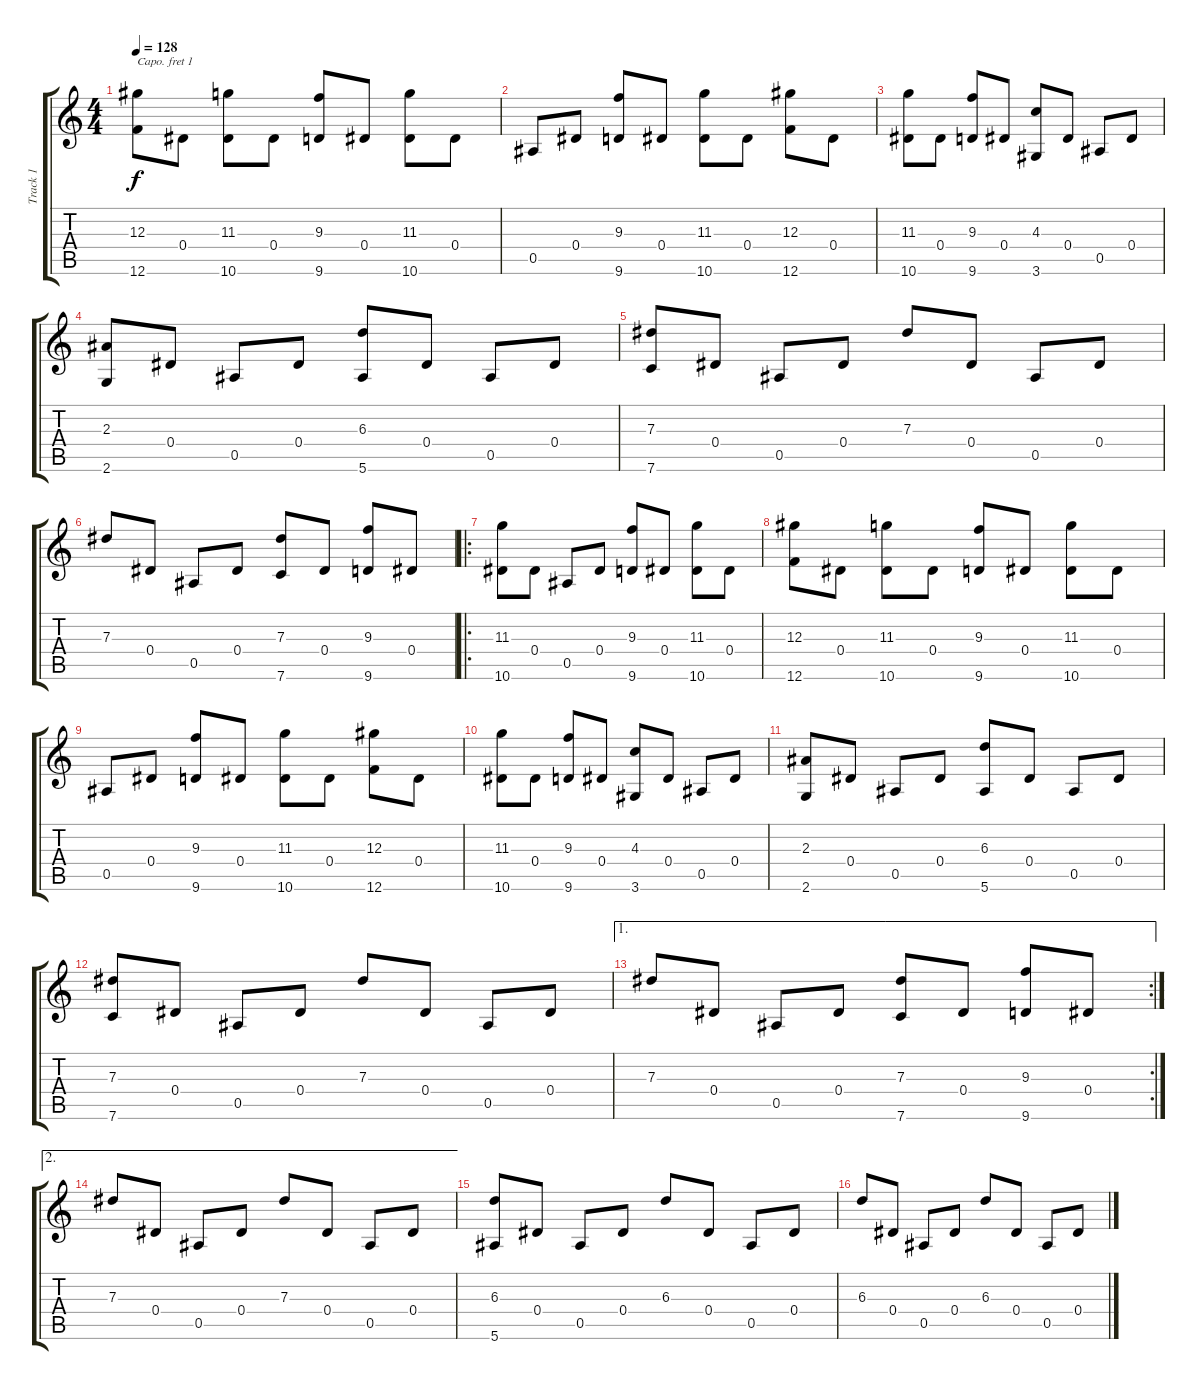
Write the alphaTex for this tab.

\track ("Track 1" "Track 1") {instrument acousticguitarsteel}
\staff {score tabs}
\capo 1
\tuning (E4 B3 G3 D3 A2 E2) {hide}
\ts (4 4)
\tempo 128
\clef g2
\ks c
(12.3 12.6).8{dy f} 0.4.8 (11.3 10.6).8 0.4.8 (9.3 9.6).8 0.4.8 (11.3 10.6).8 0.4.8 |
0.5.8 0.4.8 (9.3 9.6).8 0.4.8 (11.3 10.6).8 0.4.8 (12.3 12.6).8 0.4.8 |
(11.3 10.6).8 0.4.8 (9.3 9.6).8 0.4.8 (4.3 3.6).8 0.4.8 0.5.8 0.4.8 |
(2.3 2.6).8 0.4.8 0.5.8 0.4.8 (6.3 5.6).8 0.4.8 0.5.8 0.4.8 |
(7.3 7.6).8 0.4.8 0.5.8 0.4.8 7.3.8 0.4.8 0.5.8 0.4.8 |
7.3.8 0.4.8 0.5.8 0.4.8 (7.3 7.6).8 0.4.8 (9.3 9.6).8 0.4.8 |
\ro
(11.3 10.6).8 0.4.8 0.5.8 0.4.8 (9.3 9.6).8 0.4.8 (11.3 10.6).8 0.4.8 |
(12.3 12.6).8 0.4.8 (11.3 10.6).8 0.4.8 (9.3 9.6).8 0.4.8 (11.3 10.6).8 0.4.8 |
0.5.8 0.4.8 (9.3 9.6).8 0.4.8 (11.3 10.6).8 0.4.8 (12.3 12.6).8 0.4.8 |
(11.3 10.6).8 0.4.8 (9.3 9.6).8 0.4.8 (4.3 3.6).8 0.4.8 0.5.8 0.4.8 |
(2.3 2.6).8 0.4.8 0.5.8 0.4.8 (6.3 5.6).8 0.4.8 0.5.8 0.4.8 |
(7.3 7.6).8 0.4.8 0.5.8 0.4.8 7.3.8 0.4.8 0.5.8 0.4.8 |
\ae 1
\rc 2
7.3.8 0.4.8 0.5.8 0.4.8 (7.3 7.6).8 0.4.8 (9.3 9.6).8 0.4.8 |
\ae 2
7.3.8 0.4.8 0.5.8 0.4.8 7.3.8 0.4.8 0.5.8 0.4.8 |
(6.3 5.6).8 0.4.8 0.5.8 0.4.8 6.3.8 0.4.8 0.5.8 0.4.8 |
6.3.8 0.4.8 0.5.8 0.4.8 6.3.8 0.4.8 0.5.8 0.4.8
